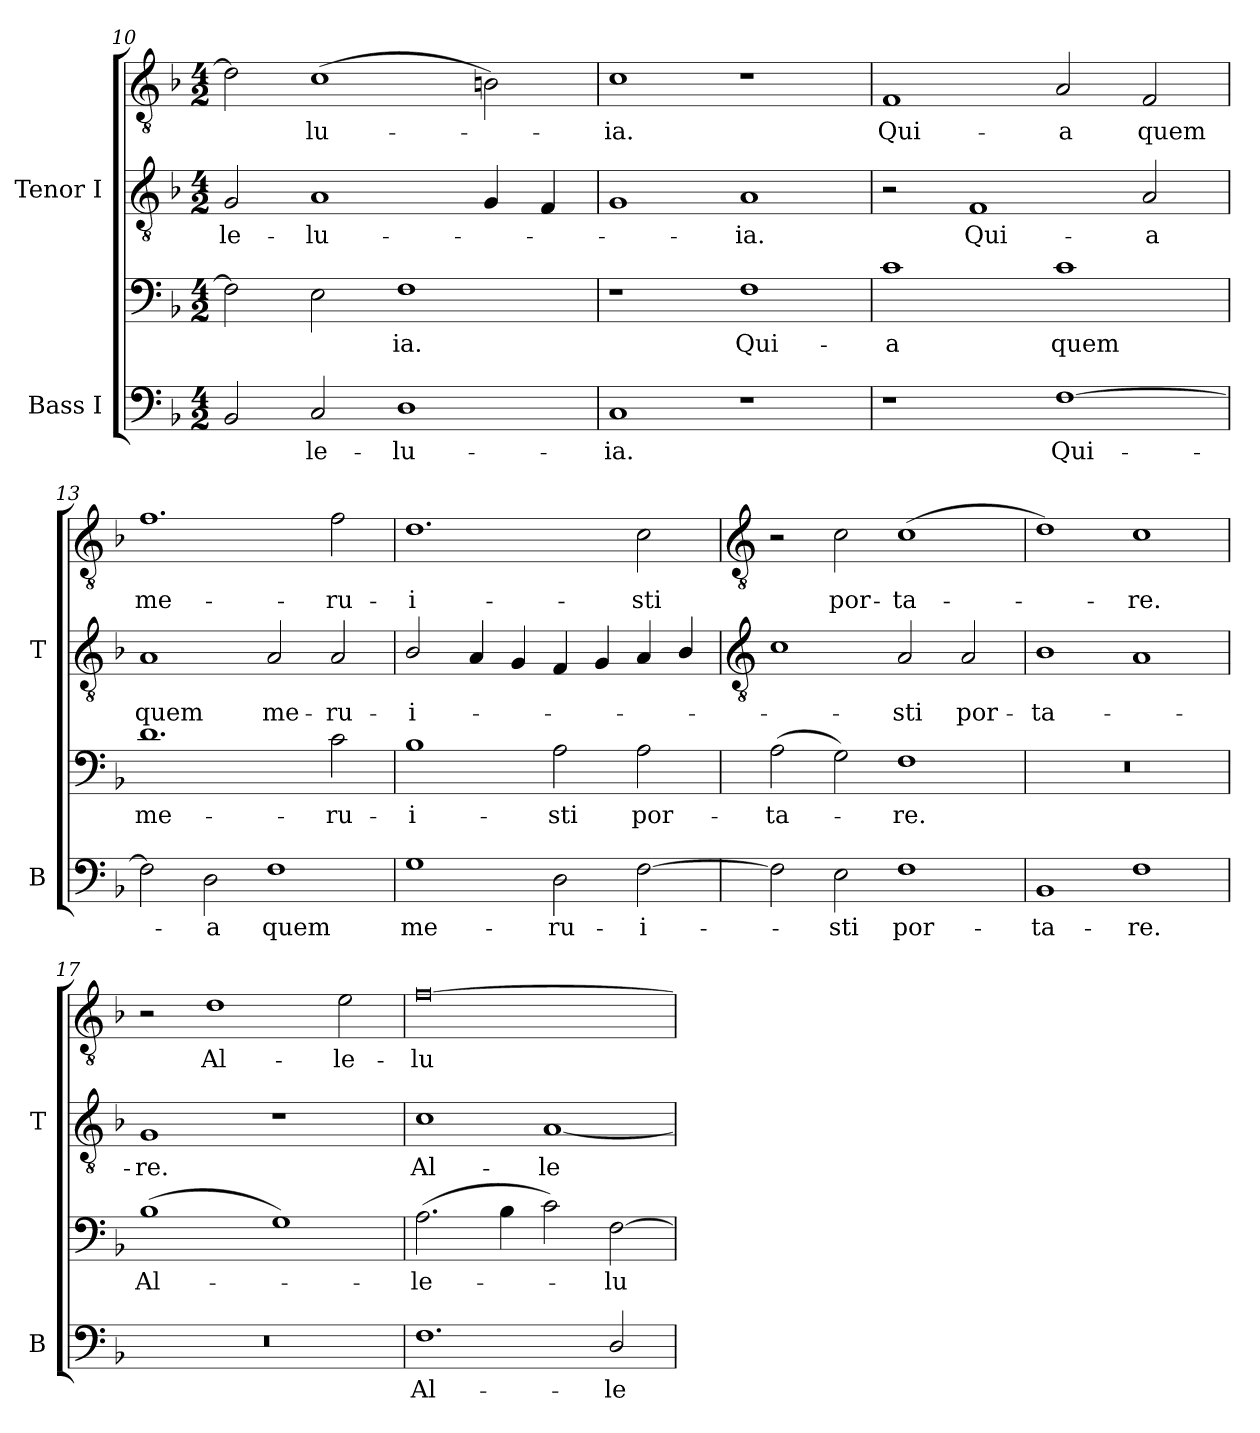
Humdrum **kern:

**kern	**text	**kern	**text	**kern	**text	**kern	**text
*part2	*part2	*part2	*part2	*part1	*part1	*part1	*part1
*staff4	*staff4	*staff3	*staff3	*staff2	*staff2	*staff1	*staff1
*I"Bass I	*	*	*	*I"Tenor I	*	*	*
*I'B	*	*	*	*I'T	*	*	*
*clefF4	*	*clefF4	*	*clefGv2	*	*clefGv2	*
*k[b-]	*	*k[b-]	*	*k[b-]	*	*k[b-]	*
*F:	*	*F:	*	*F:	*	*F:	*
*M4/2	*	*M4/2	*	*M4/2	*	*M4/2	*
=10	=10	=10	=10	=10	=10	=10	=10
!	!	!	!	!	!LO:LY:b	!	!
2BB-	.	2F]	.	2G	le-	2d]	.
!	!LO:LY:b	!	!	!	!LO:LY:b	!	!LO:LY:b
2C	le-	2E	.	1A	-lu-	(>1c	-lu-
!	!LO:LY:b	!	!LO:LY:b	!	!	!	!
1D	-lu-	1F	ia.	.	.	.	.
.	.	.	.	4G	.	2Bn)	.
.	.	.	.	4F	.	.	.
=11	=11	=11	=11	=11	=11	=11	=11
!	!LO:LY:b	!	!	!	!	!	!LO:LY:b
1C	-ia.	1r	.	1G	.	1c	ia.
!	!	!	!LO:LY:b	!	!LO:LY:b	!	!
1r	.	1F	-Qui-	1A	ia.	1r	.
=12	=12	=12	=12	=12	=12	=12	=12
!	!	!	!LO:LY:b	!	!	!	!LO:LY:b
1r	.	1c	a	2r	.	1F	Qui-
!	!	!	!	!	!LO:LY:b	!	!
.	.	.	.	1F	Qui-	.	.
!	!LO:LY:b	!	!LO:LY:b	!	!	!	!LO:LY:b
[1F	Qui-	1c	quem	.	.	2A	-a
!	!	!	!	!	!LO:LY:b	!	!LO:LY:b
.	.	.	.	2A	-a	2F	quem
=13	=13	=13	=13	=13	=13	=13	=13
!	!	!	!LO:LY:b	!	!LO:LY:b	!	!LO:LY:b
2F]	.	1.d	me-	1A	-quem	1.f	me-
!	!LO:LY:b	!	!	!	!	!	!
2D	-a	.	.	.	.	.	.
!	!LO:LY:b	!	!	!	!LO:LY:b	!	!
1F	quem	.	.	2A	me-	.	.
!	!	!	!LO:LY:b	!	!LO:LY:b	!	!LO:LY:b
.	.	2c	-ru-	2A	-ru-	2f	-ru-
=14	=14	=14	=14	=14	=14	=14	=14
!	!LO:LY:b	!	!LO:LY:b	!	!LO:LY:b	!	!LO:LY:b
1G	-me-	1B-	i-	2B-/	i-	1.d	-i-
.	.	.	.	4A	.	.	.
.	.	.	.	4G	.	.	.
!	!LO:LY:b	!	!LO:LY:b	!	!	!	!
2D	-ru-	2A	-sti	4F	.	.	.
.	.	.	.	4G	.	.	.
!	!LO:LY:b	!	!LO:LY:b	!	!	!	!LO:LY:b
[2F	-i-	2A	por-	4A	.	2c	-sti
.	.	.	.	4B-/	.	.	.
!!LO:LB:g=z
=15	=15	=15	=15	=15	=15	=15	=15
*	*	*	*	*clefGv2	*	*clefGv2	*
!	!	!	!LO:LY:b	!	!	!	!
2F]	.	(>2A	ta-	1c	.	2r	.
!	!LO:LY:b	!	!	!	!	!	!LO:LY:b
2E	sti	2G)	.	.	.	2c	por-
!	!LO:LY:b	!	!LO:LY:b	!	!LO:LY:b	!	!LO:LY:b
1F	por-	1F	re.	2A	sti	(>1c	-ta-
!	!	!	!	!	!LO:LY:b	!	!
.	.	.	.	2A	por-	.	.
=16	=16	=16	=16	=16	=16	=16	=16
!	!LO:LY:b	!	!	!	!LO:LY:b	!	!
1BB-	-ta-	0r	.	1B-	ta-	1d)	.
!	!LO:LY:b	!	!	!	!	!	!LO:LY:b
1F	-re.	.	.	1A	.	1c	-re.
=17	=17	=17	=17	=17	=17	=17	=17
!	!	!	!LO:LY:b	!	!LO:LY:b	!	!
0r	.	(>1B-	Al-	1G	-re.	2r	.
!	!	!	!	!	!	!	!LO:LY:b
.	.	.	.	.	.	1d	Al-
.	.	1G)	.	1r	.	.	.
!	!	!	!	!	!	!	!LO:LY:b
.	.	.	.	.	.	2e	-le-
=18	=18	=18	=18	=18	=18	=18	=18
!	!LO:LY:b	!	!LO:LY:b	!	!LO:LY:b	!	!LO:LY:b
1.F	Al-	(>2.A	le-	1c	Al-	[0f	lu-
.	.	4B-	.	.	.	.	.
!	!	!	!	!	!LO:LY:b	!	!
.	.	2c)	.	[1A	-le-	.	.
!	!LO:LY:b	!	!LO:LY:b	!	!	!	!
2D/	-le-	[2F	lu-	.	.	.	.
=	=	=	=	=	=	=	=
*-	*-	*-	*-	*-	*-	*-	*-
